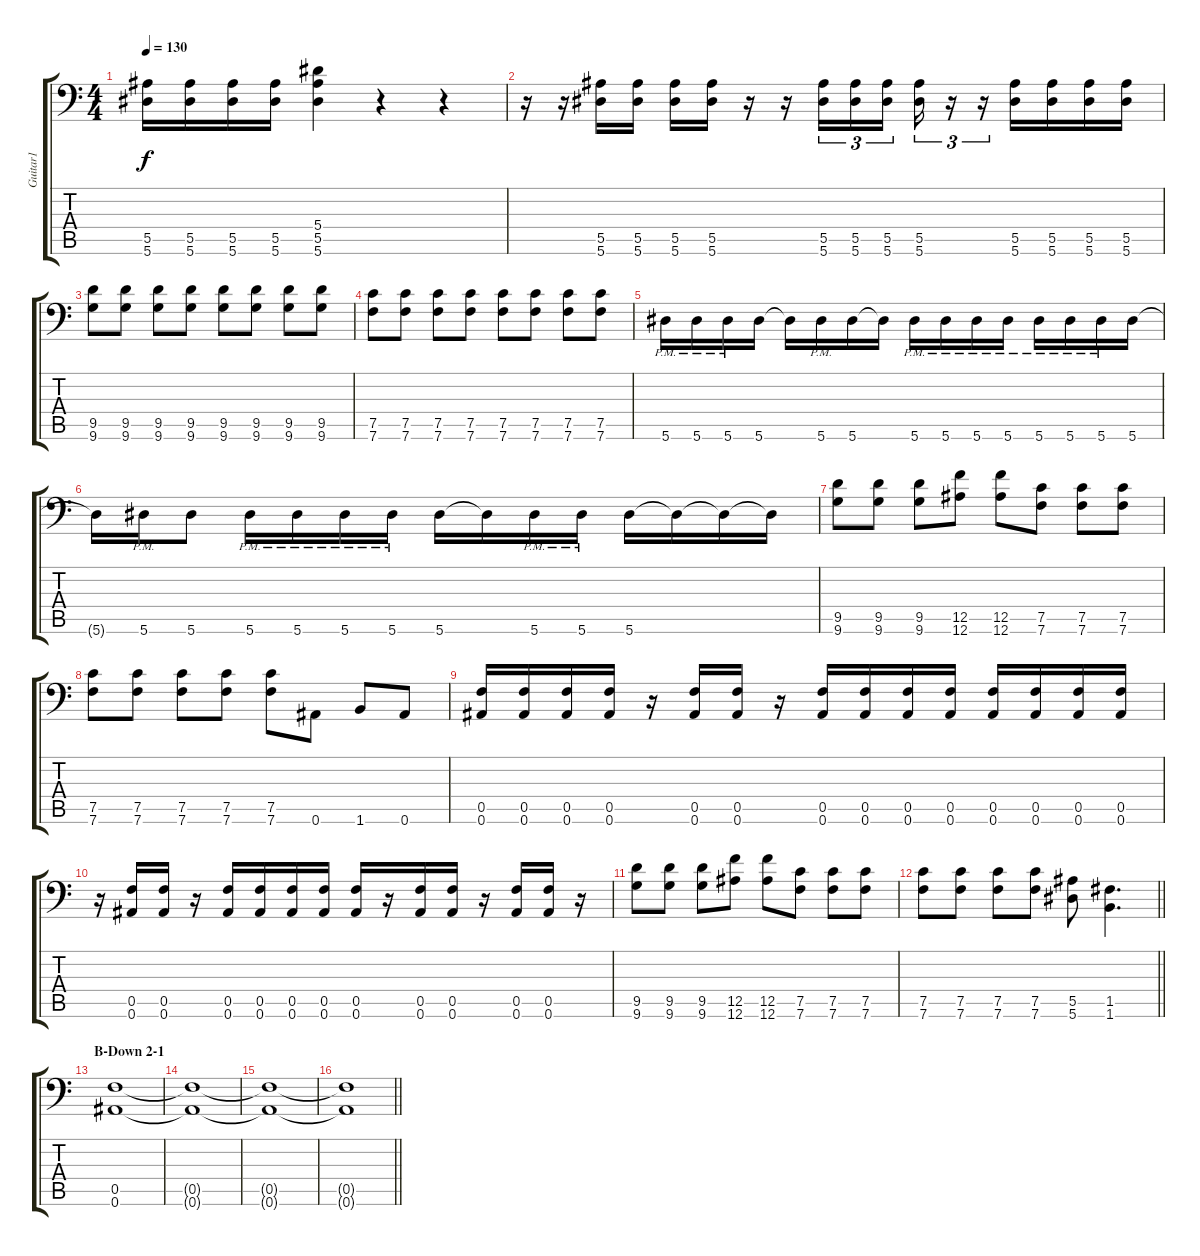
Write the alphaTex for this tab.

\track ("Guitar1" "Guitar1") {instrument distortionguitar}
\staff {score tabs}
\tuning (C4 G3 Eb3 Bb2 F2 Bb1) {hide}
\ts (4 4)
\tempo 130
\clef f4
\ks c
(5.5 5.6).16{dy f} (5.5 5.6).16 (5.5 5.6).16 (5.5 5.6).16 (5.4 5.5 5.6).4 r.4 r.4 |
r.16 r.16 (5.5 5.6).16 (5.5 5.6).16 (5.5 5.6).16 (5.5 5.6).16 r.16 r.16 (5.5 5.6).16{tu (3 2)} (5.5 5.6).16{tu (3 2)} (5.5 5.6).16{tu (3 2) beam splitsecondary} (5.5 5.6).16{tu (3 2)} r.16{tu (3 2)} r.16{tu (3 2)} (5.5 5.6).16 (5.5 5.6).16 (5.5 5.6).16 (5.5 5.6).16 |
(9.5 9.6).8 (9.5 9.6).8 (9.5 9.6).8 (9.5 9.6).8 (9.5 9.6).8 (9.5 9.6).8 (9.5 9.6).8 (9.5 9.6).8 |
(7.5 7.6).8 (7.5 7.6).8 (7.5 7.6).8 (7.5 7.6).8 (7.5 7.6).8 (7.5 7.6).8 (7.5 7.6).8 (7.5 7.6).8 |
5.6{pm}.16 5.6{pm}.16 5.6{pm}.16 5.6.16 5.6{t}.16 5.6{pm}.16 5.6.16 5.6{t}.16 5.6{pm}.16 5.6{pm}.16 5.6{pm}.16 5.6{pm}.16 5.6{pm}.16 5.6{pm}.16 5.6{pm}.16 5.6.16 |
5.6{t}.16 5.6{pm}.16 5.6.8 5.6{pm}.16 5.6{pm}.16 5.6{pm}.16 5.6{pm}.16 5.6.16 5.6{t}.16 5.6{pm}.16 5.6{pm}.16 5.6.16 5.6{t}.16 5.6{t}.16 5.6{t}.16 |
(9.5 9.6).8 (9.5 9.6).8 (9.5 9.6).8 (12.5 12.6).8 (12.5 12.6).8 (7.5 7.6).8 (7.5 7.6).8 (7.5 7.6).8 |
(7.5 7.6).8 (7.5 7.6).8 (7.5 7.6).8 (7.5 7.6).8 (7.5 7.6).8 0.6.8 1.6.8 0.6.8 |
(0.5 0.6).16 (0.5 0.6).16 (0.5 0.6).16 (0.5 0.6).16 r.16 (0.5 0.6).16 (0.5 0.6).16 r.16 (0.5 0.6).16 (0.5 0.6).16 (0.5 0.6).16 (0.5 0.6).16 (0.5 0.6).16 (0.5 0.6).16 (0.5 0.6).16 (0.5 0.6).16 |
r.16 (0.5 0.6).16 (0.5 0.6).16 r.16 (0.5 0.6).16 (0.5 0.6).16 (0.5 0.6).16 (0.5 0.6).16 (0.5 0.6).16 r.16 (0.5 0.6).16 (0.5 0.6).16 r.16 (0.5 0.6).16 (0.5 0.6).16 r.16 |
(9.5 9.6).8 (9.5 9.6).8 (9.5 9.6).8 (12.5 12.6).8 (12.5 12.6).8 (7.5 7.6).8 (7.5 7.6).8 (7.5 7.6).8 |
\barLineRight lightlight
(7.5 7.6).8 (7.5 7.6).8 (7.5 7.6).8 (7.5 7.6).8 (5.5 5.6).8 (1.5 1.6).4{d} |
\section ("" "B-Down 2-1")
(0.5 0.6).1 |
(0.5{t} 0.6{t}).1 |
(0.5{t} 0.6{t}).1 |
\barLineRight lightlight
(0.5{t} 0.6{t}).1
